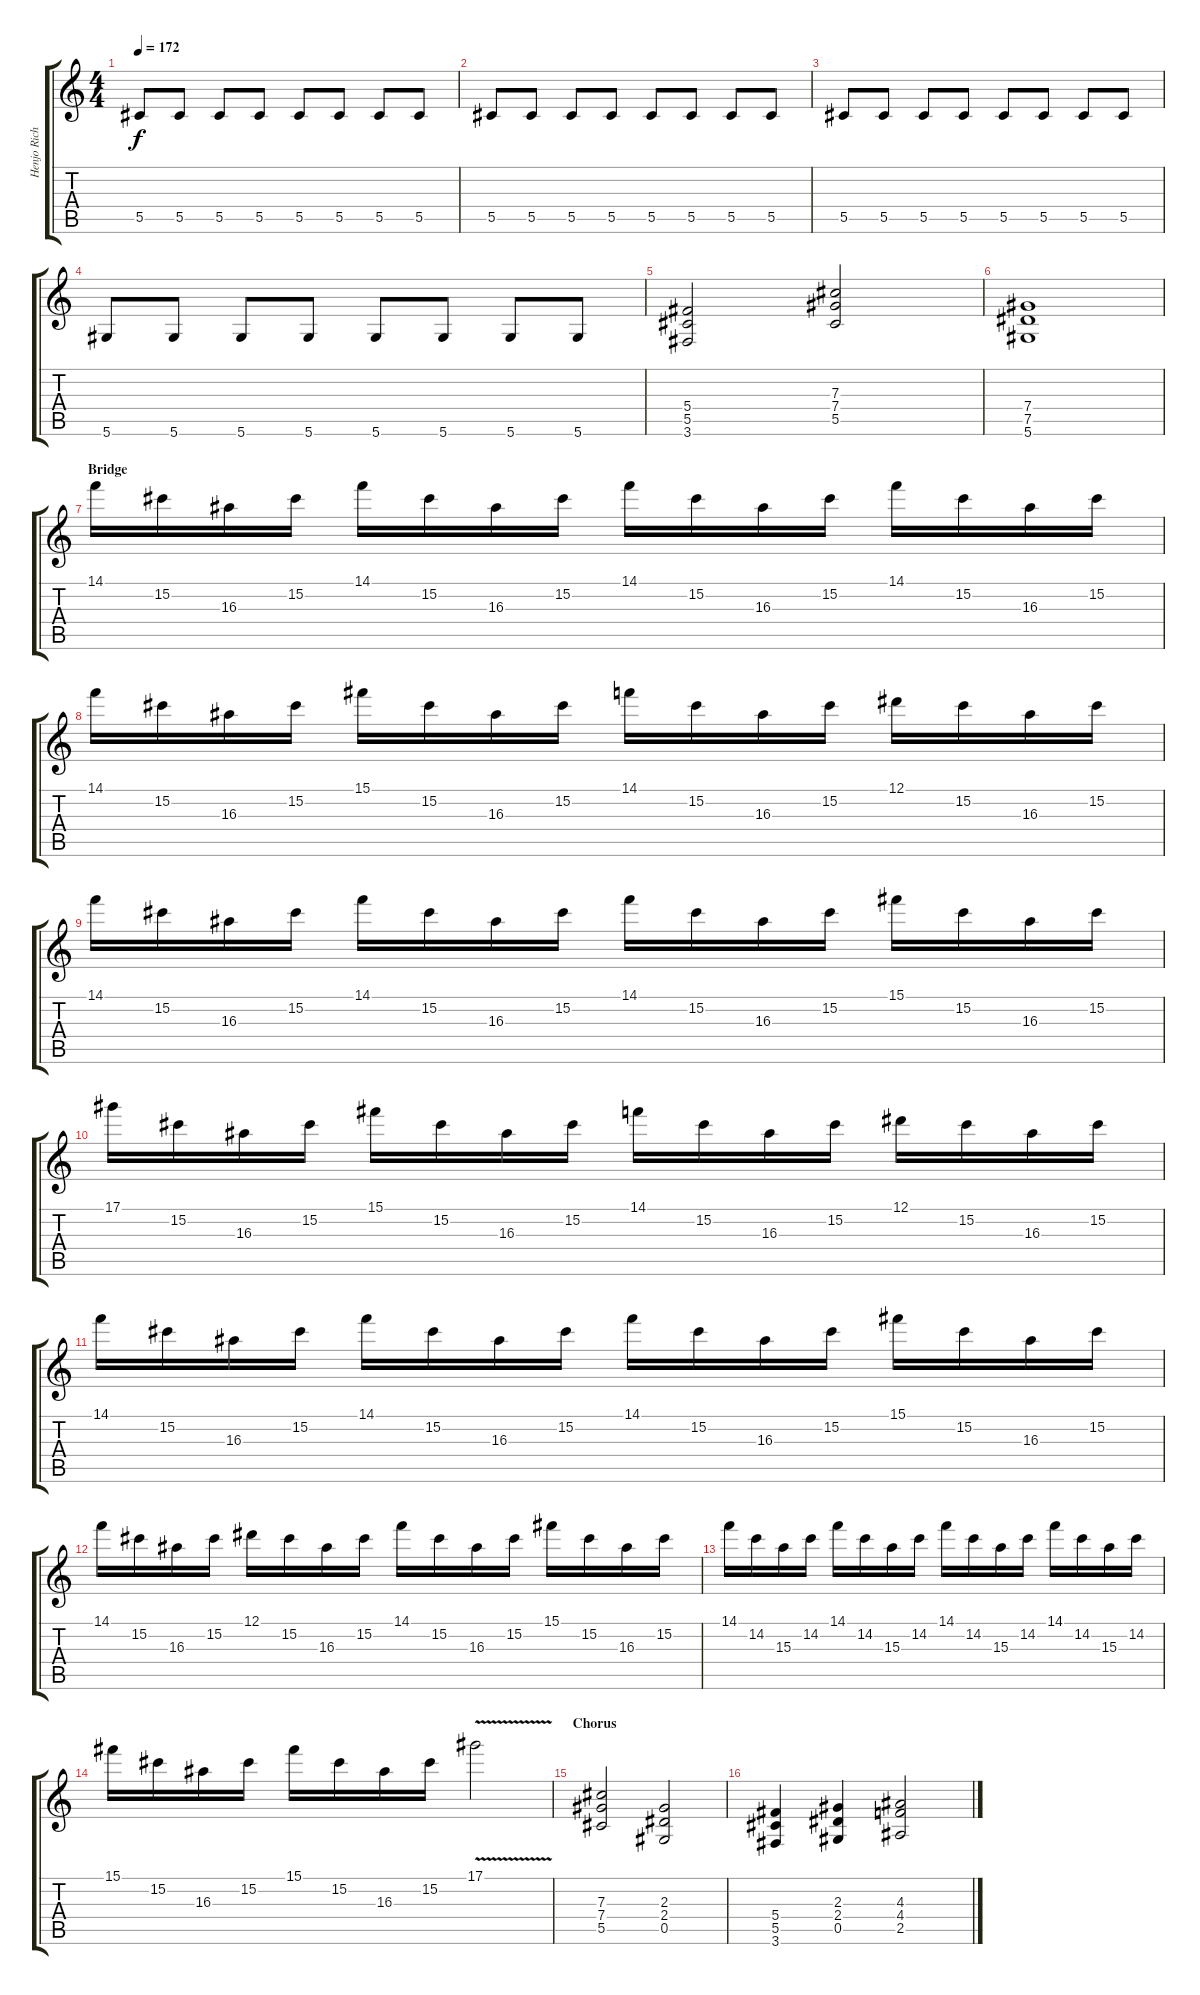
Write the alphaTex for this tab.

\track ("Henjo Richter - Guitar" "Henjo Rich") {instrument overdrivenguitar}
\staff {score tabs}
\tuning (Eb4 Bb3 Gb3 Db3 Ab2 Eb2) {hide}
\ts (4 4)
\tempo 172
\clef g2
\ks c
5.5.8{dy f} 5.5.8 5.5.8 5.5.8 5.5.8 5.5.8 5.5.8 5.5.8 |
5.5.8 5.5.8 5.5.8 5.5.8 5.5.8 5.5.8 5.5.8 5.5.8 |
5.5.8 5.5.8 5.5.8 5.5.8 5.5.8 5.5.8 5.5.8 5.5.8 |
5.6.8 5.6.8 5.6.8 5.6.8 5.6.8 5.6.8 5.6.8 5.6.8 |
(5.4 5.5 3.6).2 (7.3 7.4 5.5).2 |
(7.4 7.5 5.6).1 |
\section ("" "Bridge")
14.1.16 15.2.16 16.3.16 15.2.16 14.1.16 15.2.16 16.3.16 15.2.16 14.1.16 15.2.16 16.3.16 15.2.16 14.1.16 15.2.16 16.3.16 15.2.16 |
14.1.16 15.2.16 16.3.16 15.2.16 15.1.16 15.2.16 16.3.16 15.2.16 14.1.16 15.2.16 16.3.16 15.2.16 12.1.16 15.2.16 16.3.16 15.2.16 |
14.1.16 15.2.16 16.3.16 15.2.16 14.1.16 15.2.16 16.3.16 15.2.16 14.1.16 15.2.16 16.3.16 15.2.16 15.1.16 15.2.16 16.3.16 15.2.16 |
17.1.16 15.2.16 16.3.16 15.2.16 15.1.16 15.2.16 16.3.16 15.2.16 14.1.16 15.2.16 16.3.16 15.2.16 12.1.16 15.2.16 16.3.16 15.2.16 |
14.1.16 15.2.16 16.3.16 15.2.16 14.1.16 15.2.16 16.3.16 15.2.16 14.1.16 15.2.16 16.3.16 15.2.16 15.1.16 15.2.16 16.3.16 15.2.16 |
14.1.16 15.2.16 16.3.16 15.2.16 12.1.16 15.2.16 16.3.16 15.2.16 14.1.16 15.2.16 16.3.16 15.2.16 15.1.16 15.2.16 16.3.16 15.2.16 |
14.1.16 14.2.16 15.3.16 14.2.16 14.1.16 14.2.16 15.3.16 14.2.16 14.1.16 14.2.16 15.3.16 14.2.16 14.1.16 14.2.16 15.3.16 14.2.16 |
15.1.16 15.2.16 16.3.16 15.2.16 15.1.16 15.2.16 16.3.16 15.2.16 17.1{v}.2 |
\section ("" "Chorus")
(7.3 7.4 5.5).2 (2.3 2.4 0.5).2 |
(5.4 5.5 3.6).4 (2.3 2.4 0.5).4 (4.3 4.4 2.5).2
